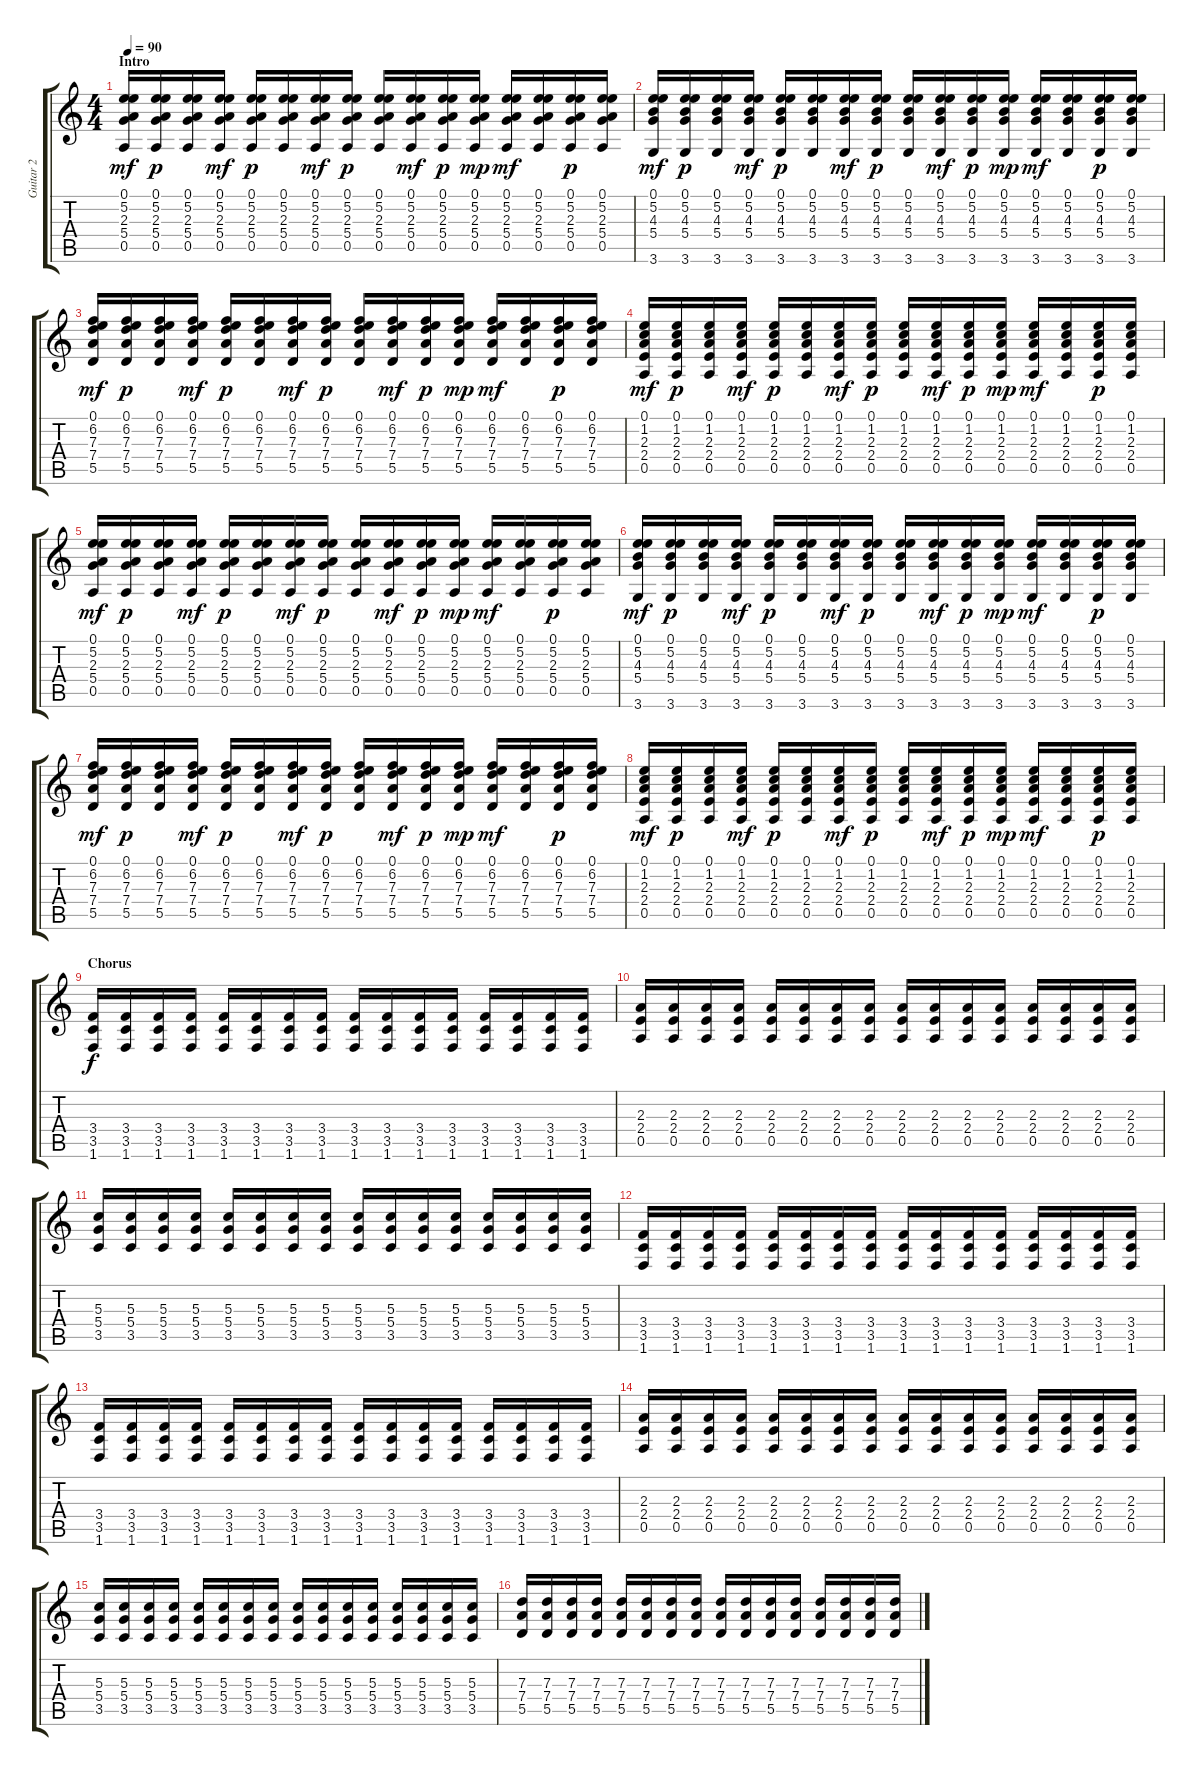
\track ("Guitar 2" "Guitar 2") {instrument distortionguitar}
\staff {score tabs}
\tuning (E4 B3 G3 D3 A2 E2) {hide}
\ts (4 4)
\section ("" "Intro")
\tempo 90
\clef g2
\ks c
(0.1 5.2 2.3 5.4 0.5).16{dy mf instrument distortionguitar} (0.1 5.2 2.3 5.4 0.5).16{dy p} (0.1 5.2 2.3 5.4 0.5).16 (0.1 5.2 2.3 5.4 0.5).16{dy mf} (0.1 5.2 2.3 5.4 0.5).16{dy p} (0.1 5.2 2.3 5.4 0.5).16 (0.1 5.2 2.3 5.4 0.5).16{dy mf} (0.1 5.2 2.3 5.4 0.5).16{dy p} (0.1 5.2 2.3 5.4 0.5).16 (0.1 5.2 2.3 5.4 0.5).16{dy mf} (0.1 5.2 2.3 5.4 0.5).16{dy p} (0.1 5.2 2.3 5.4 0.5).16{dy mp} (0.1 5.2 2.3 5.4 0.5).16{dy mf} (0.1 5.2 2.3 5.4 0.5).16 (0.1 5.2 2.3 5.4 0.5).16{dy p} (0.1 5.2 2.3 5.4 0.5).16 |
(0.1 5.2 4.3 5.4 3.6).16{dy mf} (0.1 5.2 4.3 5.4 3.6).16{dy p} (0.1 5.2 4.3 5.4 3.6).16 (0.1 5.2 4.3 5.4 3.6).16{dy mf} (0.1 5.2 4.3 5.4 3.6).16{dy p} (0.1 5.2 4.3 5.4 3.6).16 (0.1 5.2 4.3 5.4 3.6).16{dy mf} (0.1 5.2 4.3 5.4 3.6).16{dy p} (0.1 5.2 4.3 5.4 3.6).16 (0.1 5.2 4.3 5.4 3.6).16{dy mf} (0.1 5.2 4.3 5.4 3.6).16{dy p} (0.1 5.2 4.3 5.4 3.6).16{dy mp} (0.1 5.2 4.3 5.4 3.6).16{dy mf} (0.1 5.2 4.3 5.4 3.6).16 (0.1 5.2 4.3 5.4 3.6).16{dy p} (0.1 5.2 4.3 5.4 3.6).16 |
(0.1 6.2 7.3 7.4 5.5).16{dy mf} (0.1 6.2 7.3 7.4 5.5).16{dy p} (0.1 6.2 7.3 7.4 5.5).16 (0.1 6.2 7.3 7.4 5.5).16{dy mf} (0.1 6.2 7.3 7.4 5.5).16{dy p} (0.1 6.2 7.3 7.4 5.5).16 (0.1 6.2 7.3 7.4 5.5).16{dy mf} (0.1 6.2 7.3 7.4 5.5).16{dy p} (0.1 6.2 7.3 7.4 5.5).16 (0.1 6.2 7.3 7.4 5.5).16{dy mf} (0.1 6.2 7.3 7.4 5.5).16{dy p} (0.1 6.2 7.3 7.4 5.5).16{dy mp} (0.1 6.2 7.3 7.4 5.5).16{dy mf} (0.1 6.2 7.3 7.4 5.5).16 (0.1 6.2 7.3 7.4 5.5).16{dy p} (0.1 6.2 7.3 7.4 5.5).16 |
(0.1 1.2 2.3 2.4 0.5).16{dy mf} (0.1 1.2 2.3 2.4 0.5).16{dy p} (0.1 1.2 2.3 2.4 0.5).16 (0.1 1.2 2.3 2.4 0.5).16{dy mf} (0.1 1.2 2.3 2.4 0.5).16{dy p} (0.1 1.2 2.3 2.4 0.5).16 (0.1 1.2 2.3 2.4 0.5).16{dy mf} (0.1 1.2 2.3 2.4 0.5).16{dy p} (0.1 1.2 2.3 2.4 0.5).16 (0.1 1.2 2.3 2.4 0.5).16{dy mf} (0.1 1.2 2.3 2.4 0.5).16{dy p} (0.1 1.2 2.3 2.4 0.5).16{dy mp} (0.1 1.2 2.3 2.4 0.5).16{dy mf} (0.1 1.2 2.3 2.4 0.5).16 (0.1 1.2 2.3 2.4 0.5).16{dy p} (0.1 1.2 2.3 2.4 0.5).16 |
(0.1 5.2 2.3 5.4 0.5).16{dy mf} (0.1 5.2 2.3 5.4 0.5).16{dy p} (0.1 5.2 2.3 5.4 0.5).16 (0.1 5.2 2.3 5.4 0.5).16{dy mf} (0.1 5.2 2.3 5.4 0.5).16{dy p} (0.1 5.2 2.3 5.4 0.5).16 (0.1 5.2 2.3 5.4 0.5).16{dy mf} (0.1 5.2 2.3 5.4 0.5).16{dy p} (0.1 5.2 2.3 5.4 0.5).16 (0.1 5.2 2.3 5.4 0.5).16{dy mf} (0.1 5.2 2.3 5.4 0.5).16{dy p} (0.1 5.2 2.3 5.4 0.5).16{dy mp} (0.1 5.2 2.3 5.4 0.5).16{dy mf} (0.1 5.2 2.3 5.4 0.5).16 (0.1 5.2 2.3 5.4 0.5).16{dy p} (0.1 5.2 2.3 5.4 0.5).16 |
(0.1 5.2 4.3 5.4 3.6).16{dy mf} (0.1 5.2 4.3 5.4 3.6).16{dy p} (0.1 5.2 4.3 5.4 3.6).16 (0.1 5.2 4.3 5.4 3.6).16{dy mf} (0.1 5.2 4.3 5.4 3.6).16{dy p} (0.1 5.2 4.3 5.4 3.6).16 (0.1 5.2 4.3 5.4 3.6).16{dy mf} (0.1 5.2 4.3 5.4 3.6).16{dy p} (0.1 5.2 4.3 5.4 3.6).16 (0.1 5.2 4.3 5.4 3.6).16{dy mf} (0.1 5.2 4.3 5.4 3.6).16{dy p} (0.1 5.2 4.3 5.4 3.6).16{dy mp} (0.1 5.2 4.3 5.4 3.6).16{dy mf} (0.1 5.2 4.3 5.4 3.6).16 (0.1 5.2 4.3 5.4 3.6).16{dy p} (0.1 5.2 4.3 5.4 3.6).16 |
(0.1 6.2 7.3 7.4 5.5).16{dy mf} (0.1 6.2 7.3 7.4 5.5).16{dy p} (0.1 6.2 7.3 7.4 5.5).16 (0.1 6.2 7.3 7.4 5.5).16{dy mf} (0.1 6.2 7.3 7.4 5.5).16{dy p} (0.1 6.2 7.3 7.4 5.5).16 (0.1 6.2 7.3 7.4 5.5).16{dy mf} (0.1 6.2 7.3 7.4 5.5).16{dy p} (0.1 6.2 7.3 7.4 5.5).16 (0.1 6.2 7.3 7.4 5.5).16{dy mf} (0.1 6.2 7.3 7.4 5.5).16{dy p} (0.1 6.2 7.3 7.4 5.5).16{dy mp} (0.1 6.2 7.3 7.4 5.5).16{dy mf} (0.1 6.2 7.3 7.4 5.5).16 (0.1 6.2 7.3 7.4 5.5).16{dy p} (0.1 6.2 7.3 7.4 5.5).16 |
(0.1 1.2 2.3 2.4 0.5).16{dy mf} (0.1 1.2 2.3 2.4 0.5).16{dy p} (0.1 1.2 2.3 2.4 0.5).16 (0.1 1.2 2.3 2.4 0.5).16{dy mf} (0.1 1.2 2.3 2.4 0.5).16{dy p} (0.1 1.2 2.3 2.4 0.5).16 (0.1 1.2 2.3 2.4 0.5).16{dy mf} (0.1 1.2 2.3 2.4 0.5).16{dy p} (0.1 1.2 2.3 2.4 0.5).16 (0.1 1.2 2.3 2.4 0.5).16{dy mf} (0.1 1.2 2.3 2.4 0.5).16{dy p} (0.1 1.2 2.3 2.4 0.5).16{dy mp} (0.1 1.2 2.3 2.4 0.5).16{dy mf} (0.1 1.2 2.3 2.4 0.5).16 (0.1 1.2 2.3 2.4 0.5).16{dy p} (0.1 1.2 2.3 2.4 0.5).16 |
\section ("" "Chorus")
(3.4 3.5 1.6).16{dy f} (3.4 3.5 1.6).16 (3.4 3.5 1.6).16 (3.4 3.5 1.6).16 (3.4 3.5 1.6).16 (3.4 3.5 1.6).16 (3.4 3.5 1.6).16 (3.4 3.5 1.6).16 (3.4 3.5 1.6).16 (3.4 3.5 1.6).16 (3.4 3.5 1.6).16 (3.4 3.5 1.6).16 (3.4 3.5 1.6).16 (3.4 3.5 1.6).16 (3.4 3.5 1.6).16 (3.4 3.5 1.6).16 |
(2.3 2.4 0.5).16 (2.3 2.4 0.5).16 (2.3 2.4 0.5).16 (2.3 2.4 0.5).16 (2.3 2.4 0.5).16 (2.3 2.4 0.5).16 (2.3 2.4 0.5).16 (2.3 2.4 0.5).16 (2.3 2.4 0.5).16 (2.3 2.4 0.5).16 (2.3 2.4 0.5).16 (2.3 2.4 0.5).16 (2.3 2.4 0.5).16 (2.3 2.4 0.5).16 (2.3 2.4 0.5).16 (2.3 2.4 0.5).16 |
(5.3 5.4 3.5).16 (5.3 5.4 3.5).16 (5.3 5.4 3.5).16 (5.3 5.4 3.5).16 (5.3 5.4 3.5).16 (5.3 5.4 3.5).16 (5.3 5.4 3.5).16 (5.3 5.4 3.5).16 (5.3 5.4 3.5).16 (5.3 5.4 3.5).16 (5.3 5.4 3.5).16 (5.3 5.4 3.5).16 (5.3 5.4 3.5).16 (5.3 5.4 3.5).16 (5.3 5.4 3.5).16 (5.3 5.4 3.5).16 |
(3.4 3.5 1.6).16 (3.4 3.5 1.6).16 (3.4 3.5 1.6).16 (3.4 3.5 1.6).16 (3.4 3.5 1.6).16 (3.4 3.5 1.6).16 (3.4 3.5 1.6).16 (3.4 3.5 1.6).16 (3.4 3.5 1.6).16 (3.4 3.5 1.6).16 (3.4 3.5 1.6).16 (3.4 3.5 1.6).16 (3.4 3.5 1.6).16 (3.4 3.5 1.6).16 (3.4 3.5 1.6).16 (3.4 3.5 1.6).16 |
(3.4 3.5 1.6).16 (3.4 3.5 1.6).16 (3.4 3.5 1.6).16 (3.4 3.5 1.6).16 (3.4 3.5 1.6).16 (3.4 3.5 1.6).16 (3.4 3.5 1.6).16 (3.4 3.5 1.6).16 (3.4 3.5 1.6).16 (3.4 3.5 1.6).16 (3.4 3.5 1.6).16 (3.4 3.5 1.6).16 (3.4 3.5 1.6).16 (3.4 3.5 1.6).16 (3.4 3.5 1.6).16 (3.4 3.5 1.6).16 |
(2.3 2.4 0.5).16 (2.3 2.4 0.5).16 (2.3 2.4 0.5).16 (2.3 2.4 0.5).16 (2.3 2.4 0.5).16 (2.3 2.4 0.5).16 (2.3 2.4 0.5).16 (2.3 2.4 0.5).16 (2.3 2.4 0.5).16 (2.3 2.4 0.5).16 (2.3 2.4 0.5).16 (2.3 2.4 0.5).16 (2.3 2.4 0.5).16 (2.3 2.4 0.5).16 (2.3 2.4 0.5).16 (2.3 2.4 0.5).16 |
(5.3 5.4 3.5).16 (5.3 5.4 3.5).16 (5.3 5.4 3.5).16 (5.3 5.4 3.5).16 (5.3 5.4 3.5).16 (5.3 5.4 3.5).16 (5.3 5.4 3.5).16 (5.3 5.4 3.5).16 (5.3 5.4 3.5).16 (5.3 5.4 3.5).16 (5.3 5.4 3.5).16 (5.3 5.4 3.5).16 (5.3 5.4 3.5).16 (5.3 5.4 3.5).16 (5.3 5.4 3.5).16 (5.3 5.4 3.5).16 |
(7.3 7.4 5.5).16 (7.3 7.4 5.5).16 (7.3 7.4 5.5).16 (7.3 7.4 5.5).16 (7.3 7.4 5.5).16 (7.3 7.4 5.5).16 (7.3 7.4 5.5).16 (7.3 7.4 5.5).16 (7.3 7.4 5.5).16 (7.3 7.4 5.5).16 (7.3 7.4 5.5).16 (7.3 7.4 5.5).16 (7.3 7.4 5.5).16 (7.3 7.4 5.5).16 (7.3 7.4 5.5).16 (7.3 7.4 5.5).16
